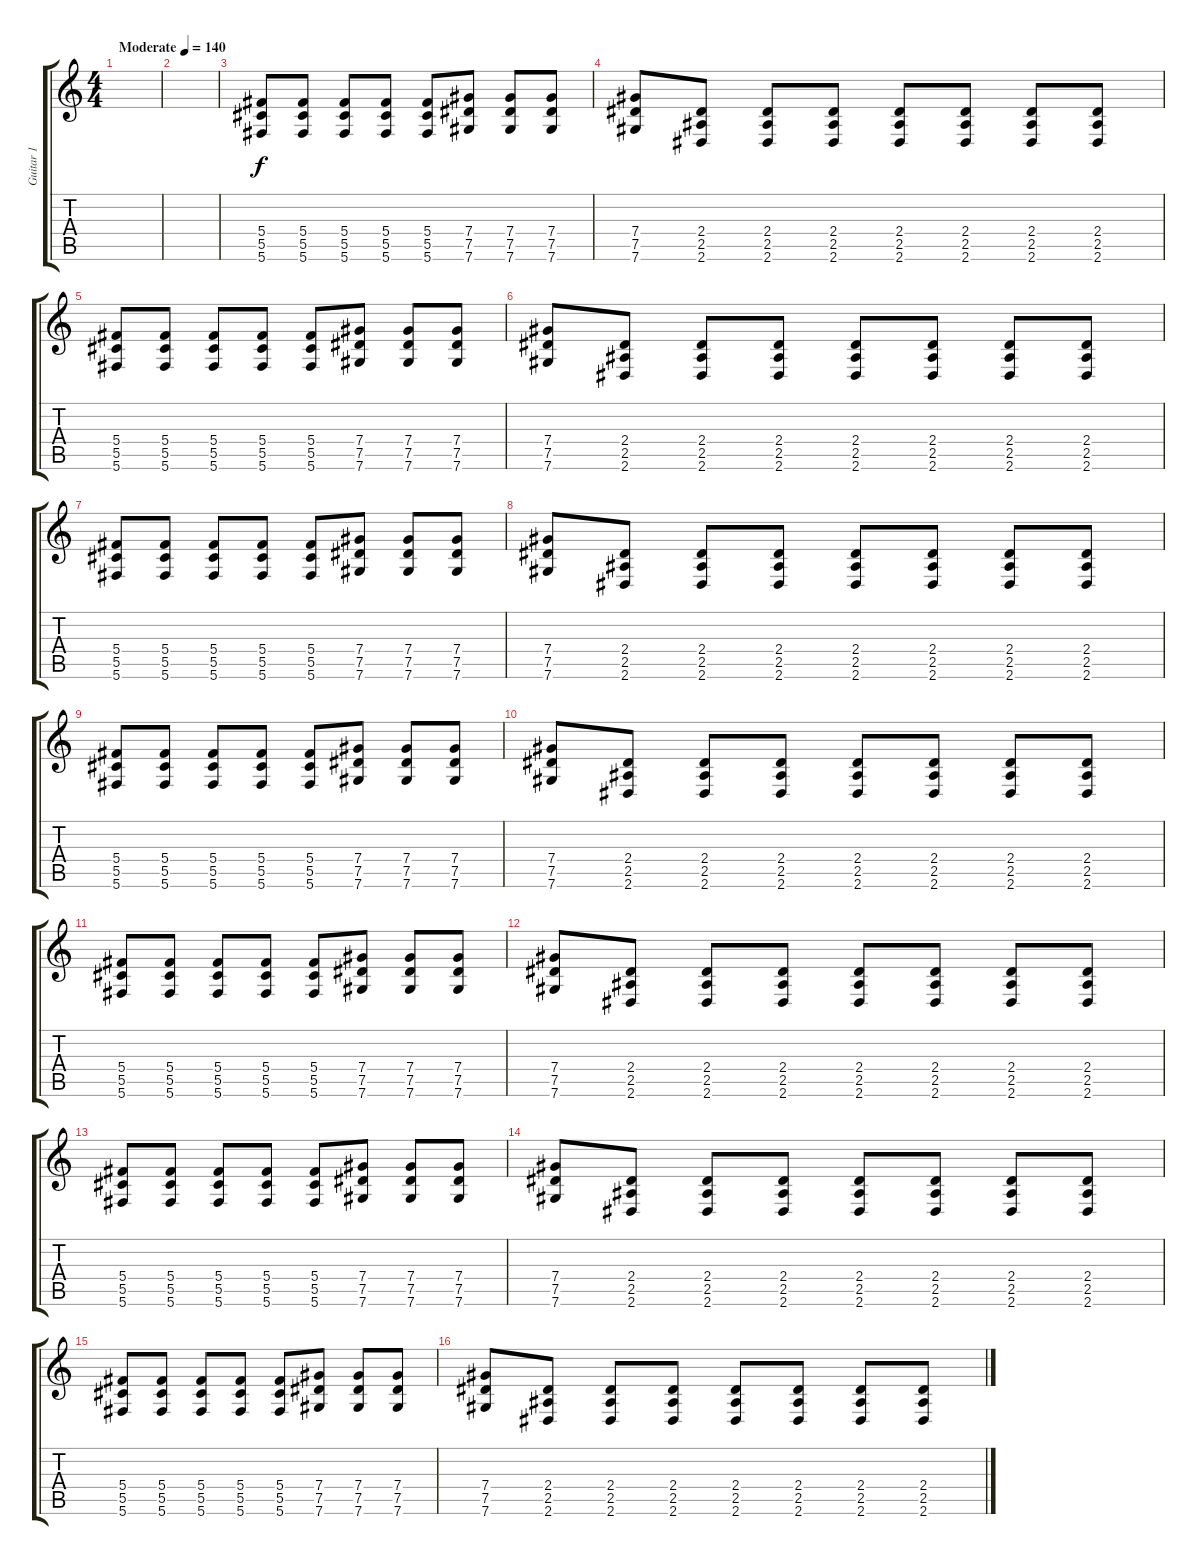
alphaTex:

\track ("Guitar 1" "Guitar 1") {instrument overdrivenguitar}
\staff {score tabs}
\tuning (Eb4 Bb3 Gb3 Db3 Ab2 Db2) {hide}
\ts (4 4)
\tempo (140 "Moderate")
\clef g2
\ks c
|
|
(5.4 5.5 5.6).8 (5.4 5.5 5.6).8 (5.4 5.5 5.6).8 (5.4 5.5 5.6).8 (5.4 5.5 5.6).8 (7.4 7.5 7.6).8 (7.4 7.5 7.6).8 (7.4 7.5 7.6).8 |
(7.4 7.5 7.6).8 (2.4 2.5 2.6).8 (2.4 2.5 2.6).8 (2.4 2.5 2.6).8 (2.4 2.5 2.6).8 (2.4 2.5 2.6).8 (2.4 2.5 2.6).8 (2.4 2.5 2.6).8 |
(5.4 5.5 5.6).8 (5.4 5.5 5.6).8 (5.4 5.5 5.6).8 (5.4 5.5 5.6).8 (5.4 5.5 5.6).8 (7.4 7.5 7.6).8 (7.4 7.5 7.6).8 (7.4 7.5 7.6).8 |
(7.4 7.5 7.6).8 (2.4 2.5 2.6).8 (2.4 2.5 2.6).8 (2.4 2.5 2.6).8 (2.4 2.5 2.6).8 (2.4 2.5 2.6).8 (2.4 2.5 2.6).8 (2.4 2.5 2.6).8 |
(5.4 5.5 5.6).8 (5.4 5.5 5.6).8 (5.4 5.5 5.6).8 (5.4 5.5 5.6).8 (5.4 5.5 5.6).8 (7.4 7.5 7.6).8 (7.4 7.5 7.6).8 (7.4 7.5 7.6).8 |
(7.4 7.5 7.6).8 (2.4 2.5 2.6).8 (2.4 2.5 2.6).8 (2.4 2.5 2.6).8 (2.4 2.5 2.6).8 (2.4 2.5 2.6).8 (2.4 2.5 2.6).8 (2.4 2.5 2.6).8 |
(5.4 5.5 5.6).8 (5.4 5.5 5.6).8 (5.4 5.5 5.6).8 (5.4 5.5 5.6).8 (5.4 5.5 5.6).8 (7.4 7.5 7.6).8 (7.4 7.5 7.6).8 (7.4 7.5 7.6).8 |
(7.4 7.5 7.6).8 (2.4 2.5 2.6).8 (2.4 2.5 2.6).8 (2.4 2.5 2.6).8 (2.4 2.5 2.6).8 (2.4 2.5 2.6).8 (2.4 2.5 2.6).8 (2.4 2.5 2.6).8 |
(5.4 5.5 5.6).8 (5.4 5.5 5.6).8 (5.4 5.5 5.6).8 (5.4 5.5 5.6).8 (5.4 5.5 5.6).8 (7.4 7.5 7.6).8 (7.4 7.5 7.6).8 (7.4 7.5 7.6).8 |
(7.4 7.5 7.6).8 (2.4 2.5 2.6).8 (2.4 2.5 2.6).8 (2.4 2.5 2.6).8 (2.4 2.5 2.6).8 (2.4 2.5 2.6).8 (2.4 2.5 2.6).8 (2.4 2.5 2.6).8 |
(5.4 5.5 5.6).8 (5.4 5.5 5.6).8 (5.4 5.5 5.6).8 (5.4 5.5 5.6).8 (5.4 5.5 5.6).8 (7.4 7.5 7.6).8 (7.4 7.5 7.6).8 (7.4 7.5 7.6).8 |
(7.4 7.5 7.6).8 (2.4 2.5 2.6).8 (2.4 2.5 2.6).8 (2.4 2.5 2.6).8 (2.4 2.5 2.6).8 (2.4 2.5 2.6).8 (2.4 2.5 2.6).8 (2.4 2.5 2.6).8 |
(5.4 5.5 5.6).8 (5.4 5.5 5.6).8 (5.4 5.5 5.6).8 (5.4 5.5 5.6).8 (5.4 5.5 5.6).8 (7.4 7.5 7.6).8 (7.4 7.5 7.6).8 (7.4 7.5 7.6).8 |
(7.4 7.5 7.6).8 (2.4 2.5 2.6).8 (2.4 2.5 2.6).8 (2.4 2.5 2.6).8 (2.4 2.5 2.6).8 (2.4 2.5 2.6).8 (2.4 2.5 2.6).8 (2.4 2.5 2.6).8
